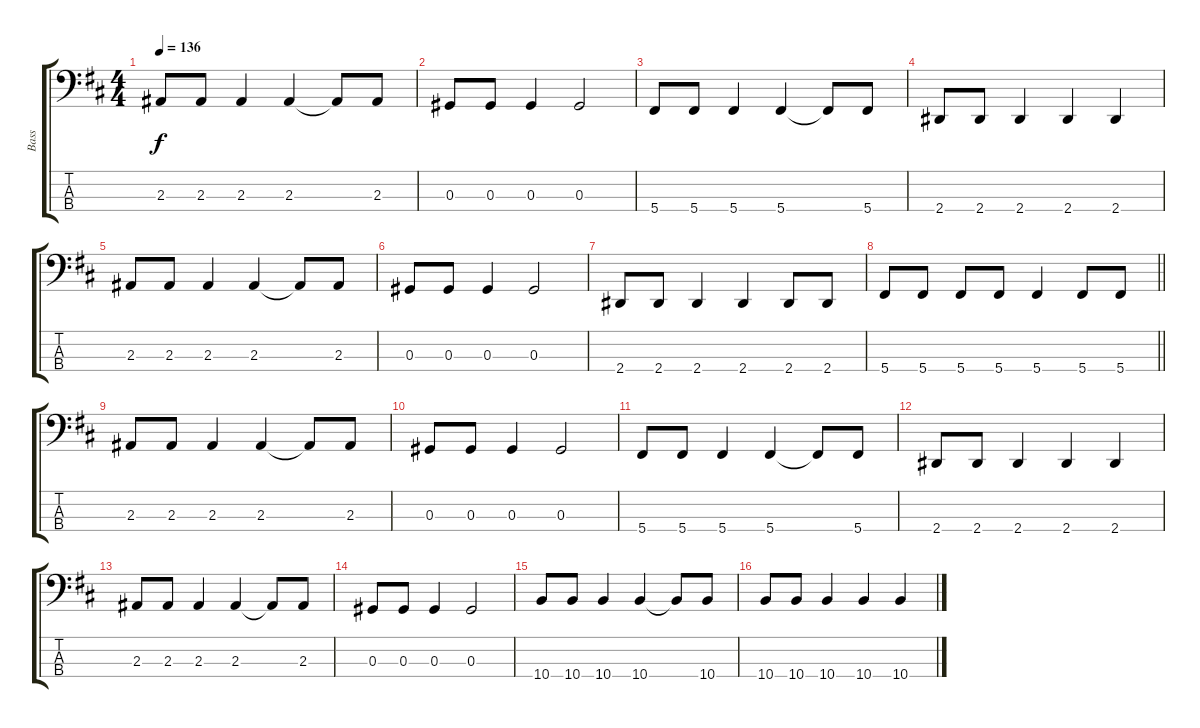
\track ("Bass" "Bass") {instrument electricbassfinger}
\staff {score tabs}
\tuning (Gb2 Db2 Ab1 Db1) {hide}
\ts (4 4)
\tempo 136
\clef f4
\ks d
2.3.8{dy f} 2.3.8 2.3.4 2.3.4 2.3{t}.8 2.3.8 |
0.3.8 0.3.8 0.3.4 0.3.2 |
5.4.8 5.4.8 5.4.4 5.4.4 5.4{t}.8 5.4.8 |
2.4.8 2.4.8 2.4.4 2.4.4 2.4.4 |
2.3.8 2.3.8 2.3.4 2.3.4 2.3{t}.8 2.3.8 |
0.3.8 0.3.8 0.3.4 0.3.2 |
2.4.8 2.4.8 2.4.4 2.4.4 2.4.8 2.4.8 |
\barLineRight lightlight
5.4.8 5.4.8 5.4.8 5.4.8 5.4.4 5.4.8 5.4.8 |
2.3.8 2.3.8 2.3.4 2.3.4 2.3{t}.8 2.3.8 |
0.3.8 0.3.8 0.3.4 0.3.2 |
5.4.8 5.4.8 5.4.4 5.4.4 5.4{t}.8 5.4.8 |
2.4.8 2.4.8 2.4.4 2.4.4 2.4.4 |
2.3.8 2.3.8 2.3.4 2.3.4 2.3{t}.8 2.3.8 |
0.3.8 0.3.8 0.3.4 0.3.2 |
10.4.8 10.4.8 10.4.4 10.4.4 10.4{t}.8 10.4.8 |
10.4.8 10.4.8 10.4.4 10.4.4 10.4.4
